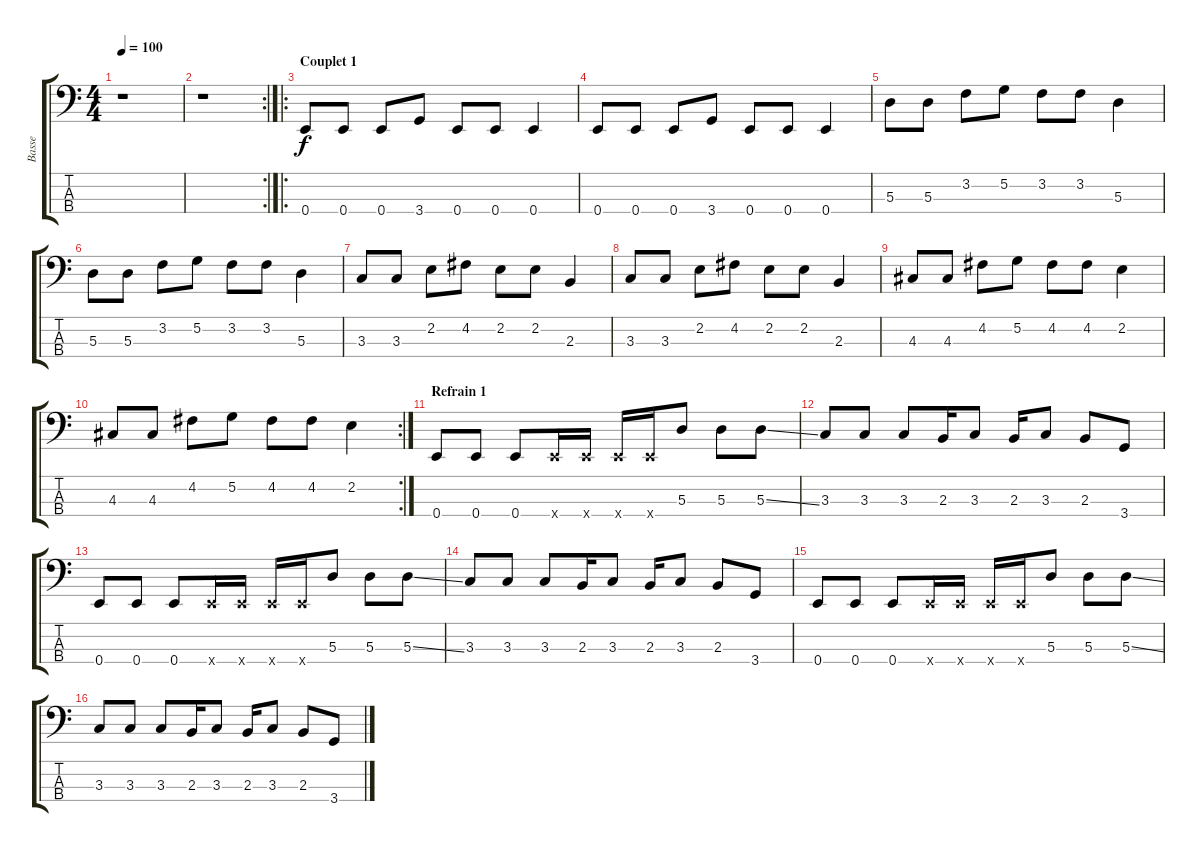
\track ("Basse" "Basse") {instrument electricbassfinger}
\staff {score tabs}
\tuning (G2 D2 A1 E1) {hide}
\ts (4 4)
\tempo 100
\clef f4
\ks c
r.1{dy f instrument electricbassfinger} |
\rc 2
r.1 |
\ro
\section ("" "Couplet 1")
0.4.8 0.4.8 0.4.8 3.4.8 0.4.8 0.4.8 0.4.4 |
0.4.8 0.4.8 0.4.8 3.4.8 0.4.8 0.4.8 0.4.4 |
5.3.8 5.3.8 3.2.8 5.2.8 3.2.8 3.2.8 5.3.4 |
5.3.8 5.3.8 3.2.8 5.2.8 3.2.8 3.2.8 5.3.4 |
3.3.8 3.3.8 2.2.8 4.2.8 2.2.8 2.2.8 2.3.4 |
3.3.8 3.3.8 2.2.8 4.2.8 2.2.8 2.2.8 2.3.4 |
4.3.8 4.3.8 4.2.8 5.2.8 4.2.8 4.2.8 2.2.4 |
\rc 2
4.3.8 4.3.8 4.2.8 5.2.8 4.2.8 4.2.8 2.2.4 |
\section ("" "Refrain 1")
0.4.8 0.4.8 0.4.8 0.4{x}.16 0.4{x}.16 0.4{x}.16 0.4{x}.16 5.3.8 5.3.8 5.3{ss}.8 |
3.3.8 3.3.8 3.3.8 2.3.16 3.3.8 2.3.16 3.3.8 2.3.8 3.4.8 |
0.4.8 0.4.8 0.4.8 0.4{x}.16 0.4{x}.16 0.4{x}.16 0.4{x}.16 5.3.8 5.3.8 5.3{ss}.8 |
3.3.8 3.3.8 3.3.8 2.3.16 3.3.8 2.3.16 3.3.8 2.3.8 3.4.8 |
0.4.8 0.4.8 0.4.8 0.4{x}.16 0.4{x}.16 0.4{x}.16 0.4{x}.16 5.3.8 5.3.8 5.3{ss}.8 |
3.3.8 3.3.8 3.3.8 2.3.16 3.3.8 2.3.16 3.3.8 2.3.8 3.4.8
